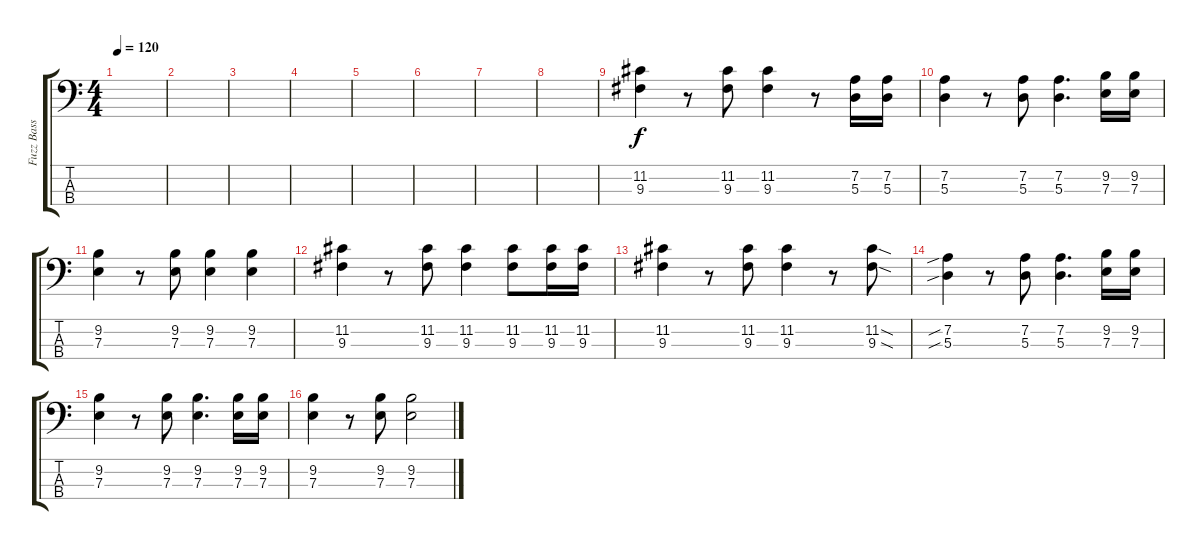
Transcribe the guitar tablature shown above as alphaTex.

\track ("Fuzz Bass" "Fuzz Bass") {instrument distortionguitar}
\staff {score tabs}
\tuning (G2 D2 A1 E1) {hide}
\ts (4 4)
\tempo 120
\clef f4
\ks c
|
|
|
|
|
|
|
|
(11.2 9.3).4 r.8 (11.2 9.3).8 (11.2 9.3).4 r.8 (7.2 5.3).16 (7.2 5.3).16 |
(7.2 5.3).4 r.8 (7.2 5.3).8 (7.2 5.3).4{d} (9.2 7.3).16 (9.2 7.3).16 |
(9.2 7.3).4 r.8 (9.2 7.3).8 (9.2 7.3).4 (9.2 7.3).4 |
(11.2 9.3).4 r.8 (11.2 9.3).8 (11.2 9.3).4 (11.2 9.3).8 (11.2 9.3).16 (11.2 9.3).16 |
(11.2 9.3).4 r.8 (11.2 9.3).8 (11.2 9.3).4 r.8 (11.2{sod} 9.3{sod}).8 |
(7.2{sib} 5.3{sib}).4 r.8 (7.2 5.3).8 (7.2 5.3).4{d} (9.2 7.3).16 (9.2 7.3).16 |
(9.2 7.3).4 r.8 (9.2 7.3).8 (9.2 7.3).4{d} (9.2 7.3).16 (9.2 7.3).16 |
(9.2 7.3).4 r.8 (9.2 7.3).8 (9.2 7.3).2
